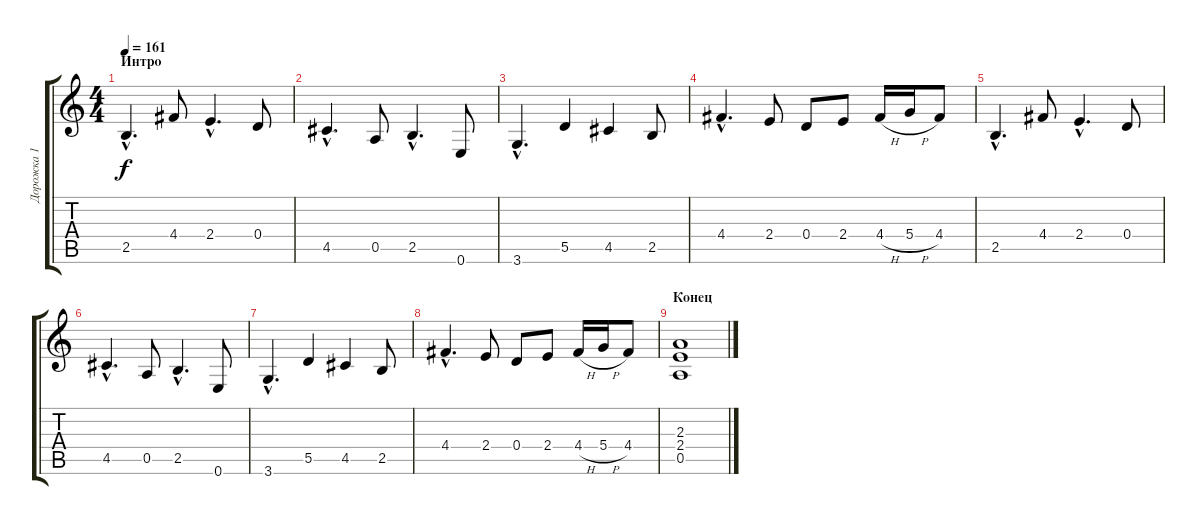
\track ("Дорожка 1" "Дорожка 1") {instrument overdrivenguitar}
\staff {score tabs}
\tuning (E4 B3 G3 D3 A2 E2) {hide}
\ts (4 4)
\section ("" "Интро")
\tempo 161
\clef g2
\ks c
2.5{hac}.4{d dy f} 4.4.8 2.4{hac}.4{d} 0.4.8 |
4.5{hac}.4{d} 0.5.8 2.5{hac}.4{d} 0.6.8 |
3.6{hac}.4{d} 5.5.4 4.5.4 2.5.8 |
4.4{hac}.4{d} 2.4.8 0.4.8 2.4.8 4.4{h}.16 5.4{h}.16 4.4.8 |
2.5{hac}.4{d} 4.4.8 2.4{hac}.4{d} 0.4.8 |
4.5{hac}.4{d} 0.5.8 2.5{hac}.4{d} 0.6.8 |
3.6{hac}.4{d} 5.5.4 4.5.4 2.5.8 |
4.4{hac}.4{d} 2.4.8 0.4.8 2.4.8 4.4{h}.16 5.4{h}.16 4.4.8 |
\section ("" "Конец")
(2.3 2.4 0.5).1
